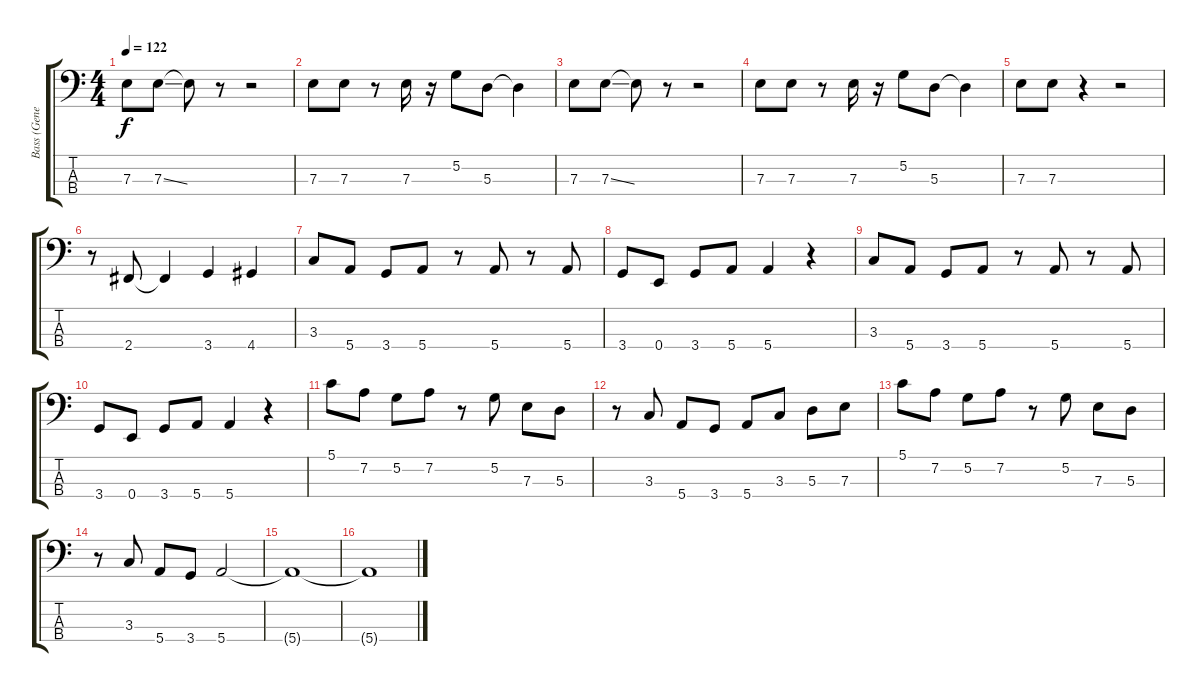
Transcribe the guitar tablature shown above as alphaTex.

\track ("Bass (Gene Simmons)" "Bass (Gene") {instrument electricbasspick}
\staff {score tabs}
\tuning (G2 D2 A1 E1) {hide}
\ts (4 4)
\tempo 122
\clef f4
\ks c
7.3.8{dy f} 7.3{ss}.8 7.3{t}.8 r.8 r.2 |
7.3.8 7.3.8 r.8 7.3.16 r.16 5.2.8 5.3.8 5.3{t}.4 |
7.3.8 7.3{ss}.8 7.3{t}.8 r.8 r.2 |
7.3.8 7.3.8 r.8 7.3.16 r.16 5.2.8 5.3.8 5.3{t}.4 |
7.3.8 7.3.8 r.4 r.2 |
r.8 2.4.8 2.4{t}.4 3.4.4 4.4.4 |
3.3.8 5.4.8 3.4.8 5.4.8 r.8 5.4.8 r.8 5.4.8 |
3.4.8 0.4.8 3.4.8 5.4.8 5.4.4 r.4 |
3.3.8 5.4.8 3.4.8 5.4.8 r.8 5.4.8 r.8 5.4.8 |
3.4.8 0.4.8 3.4.8 5.4.8 5.4.4 r.4 |
5.1.8 7.2.8 5.2.8 7.2.8 r.8 5.2.8 7.3.8 5.3.8 |
r.8 3.3.8 5.4.8 3.4.8 5.4.8 3.3.8 5.3.8 7.3.8 |
5.1.8 7.2.8 5.2.8 7.2.8 r.8 5.2.8 7.3.8 5.3.8 |
r.8 3.3.8 5.4.8 3.4.8 5.4.2 |
5.4{t}.1 |
5.4{t}.1
